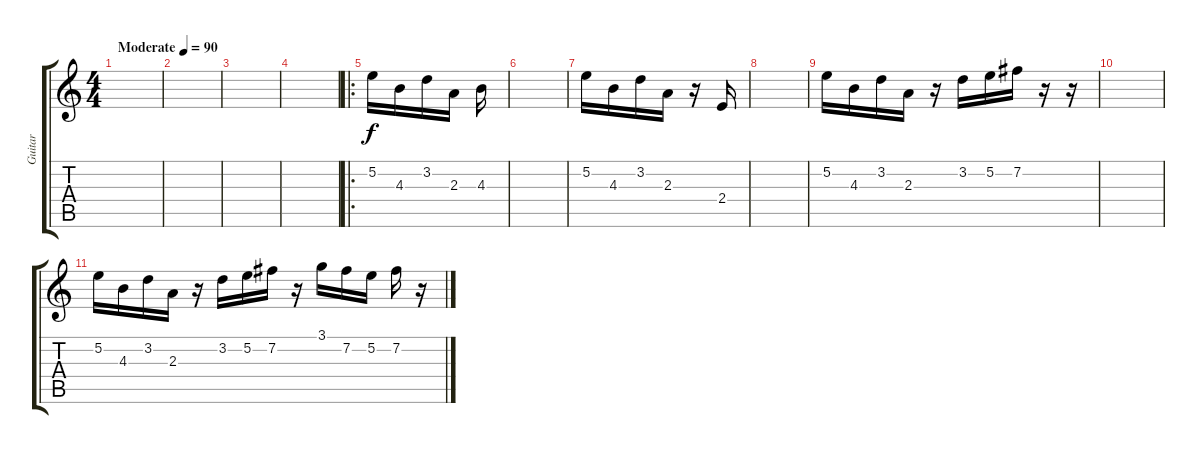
\track ("Guitar" "Guitar") {instrument overdrivenguitar}
\staff {score tabs}
\tuning (E4 B3 G3 D3 A2 E2) {hide}
\ts (4 4)
\tempo (90 "Moderate")
\clef g2
\ks c
|
|
|
|
\ro
5.2.16 4.3.16 3.2.16 2.3.16 4.3.16 |
|
5.2.16 4.3.16 3.2.16 2.3.16 r.16 2.4.16 |
|
5.2.16 4.3.16 3.2.16 2.3.16 r.16 3.2.16 5.2.16 7.2.16 r.16 r.16 |
|
5.2.16 4.3.16 3.2.16 2.3.16 r.16 3.2.16 5.2.16 7.2.16 r.16 3.1.16 7.2.16 5.2.16 7.2.16 r.16
